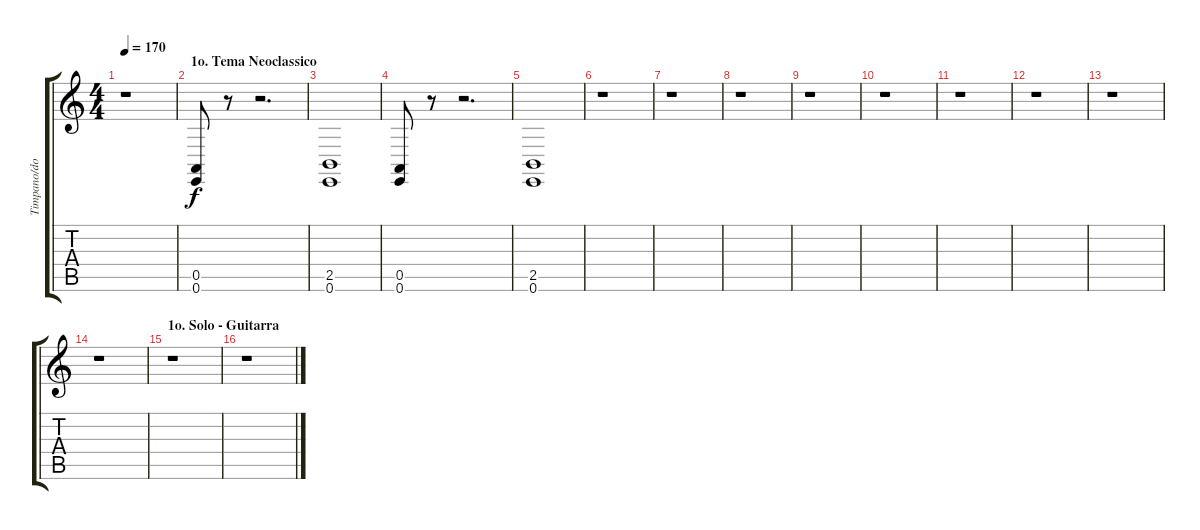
\track ("Timpano/dobras" "Timpano/do") {instrument timpani}
\staff {score tabs}
\tuning (E4 B3 G3 D3 A2 E2) {hide}
\ts (4 4)
\tempo 170
\clef g2
\ks c
r.1{dy f instrument timpani} |
\section ("" "1o. Tema Neoclassico")
(0.5 0.6).8 r.8 r.2{d} |
(2.5 0.6).1 |
(0.5 0.6).8 r.8 r.2{d} |
(2.5 0.6).1 |
r.1 |
r.1 |
r.1 |
r.1 |
r.1 |
r.1 |
r.1 |
r.1 |
r.1 |
\section ("" "1o. Solo - Guitarra")
r.1 |
r.1
